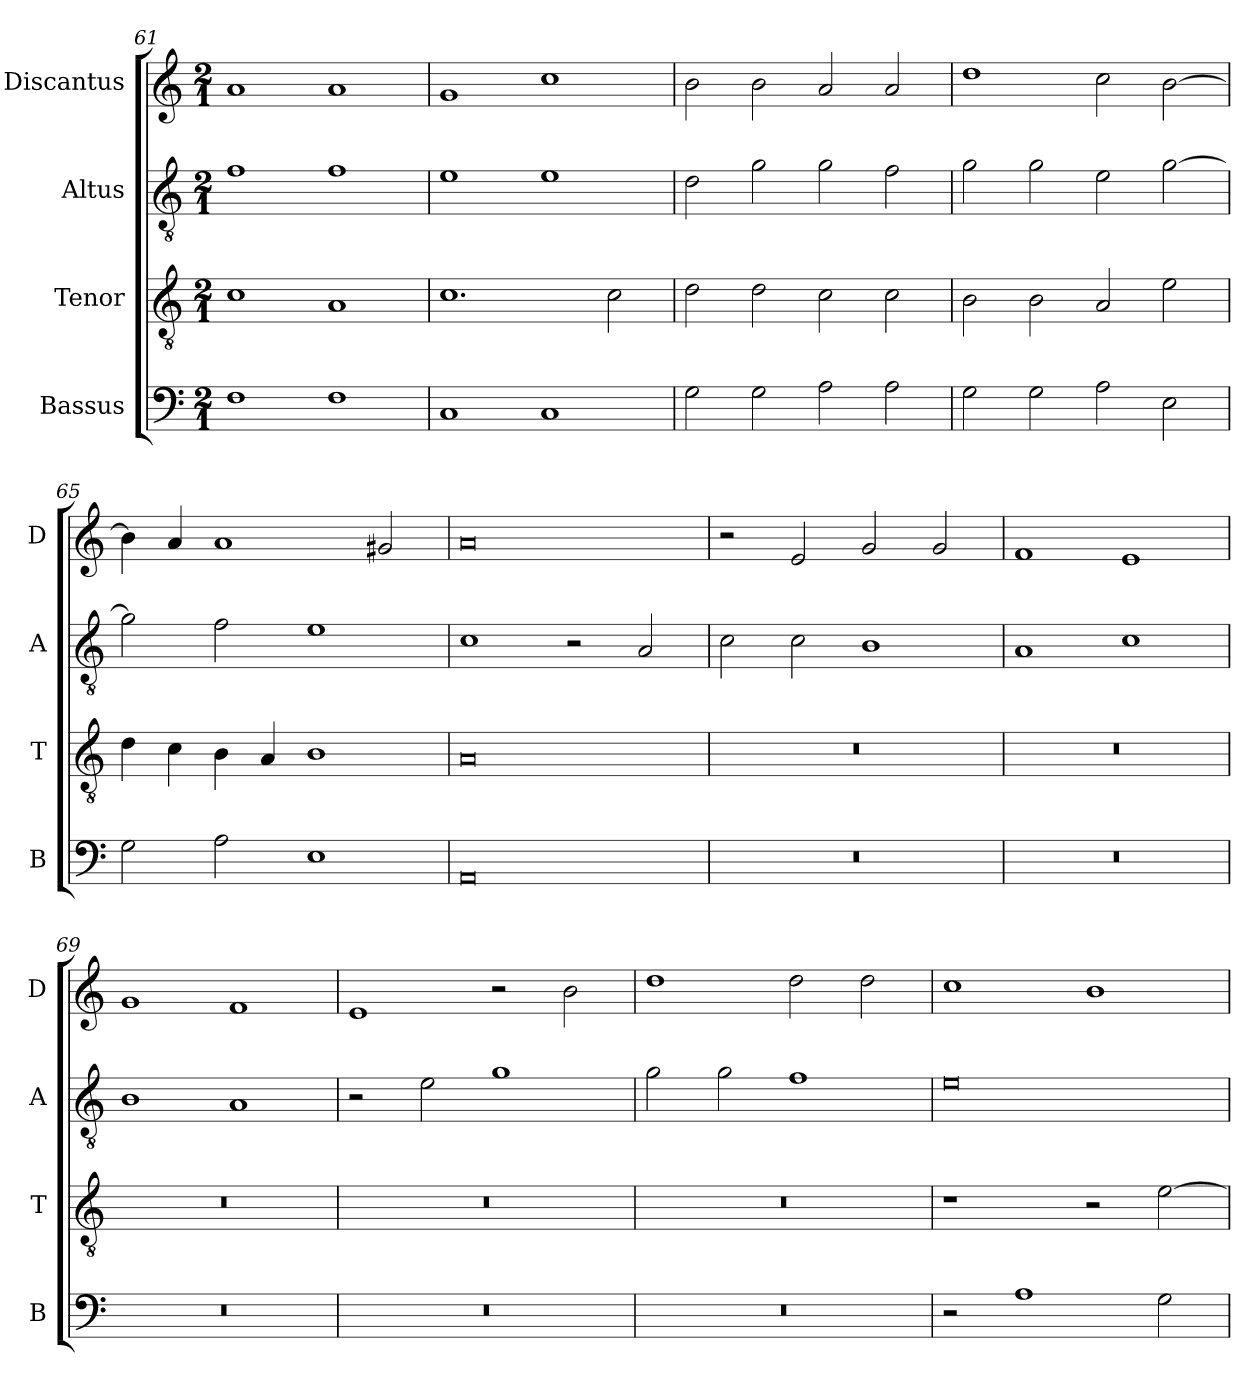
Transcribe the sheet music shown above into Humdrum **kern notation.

**kern	**kern	**kern	**kern
*part4	*part3	*part2	*part1
*staff4	*staff3	*staff2	*staff1
*I"Bassus	*I"Tenor	*I"Altus	*I"Discantus
*I'B	*I'T	*I'A	*I'D
*clefF4	*clefGv2	*clefGv2	*clefG2
*k[]	*k[]	*k[]	*k[]
*M2/1	*M2/1	*M2/1	*M2/1
=61	=61	=61	=61
1F	1c	1f	1a
1F	1A	1f	1a
=62	=62	=62	=62
1C	1.c	1e	1g
1C	.	1e	1cc
.	2c\	.	.
=63	=63	=63	=63
2G\	2d\	2d\	2b\
2G\	2d\	2g\	2b\
2A\	2c\	2g\	2a/
2A\	2c\	2f\	2a/
=64	=64	=64	=64
2G\	2B\	2g\	1dd
2G\	2B\	2g\	.
2A\	2A/	2e\	2cc\
2E\	2e\	[2g\	[2b\
=65	=65	=65	=65
2G\	4d\	2g\]	4b\]
.	4c\	.	4a/
2A\	4B\	2f\	1a
.	4A/	.	.
1E	1B	1e	.
.	.	.	2g#X/
=66	=66	=66	=66
0AA	0A	1c	0a
.	.	2r	.
.	.	2A/	.
=67	=67	=67	=67
0r	0r	2c\	2r
.	.	2c\	2e/
.	.	1B	2g/
.	.	.	2g/
=68	=68	=68	=68
0r	0r	1A	1f
.	.	1c	1e
=69	=69	=69	=69
0r	0r	1B	1g
.	.	1A	1f
=70	=70	=70	=70
0r	0r	2r	1e
.	.	2e\	.
.	.	1g	2r
.	.	.	2b\
=71	=71	=71	=71
0r	0r	2g\	1dd
.	.	2g\	.
.	.	1f	2dd\
.	.	.	2dd\
=72	=72	=72	=72
2r	1r	0e	1cc
1A	.	.	.
.	2r	.	1b
2G\	[2e\	.	.
=	=	=	=
*-	*-	*-	*-
